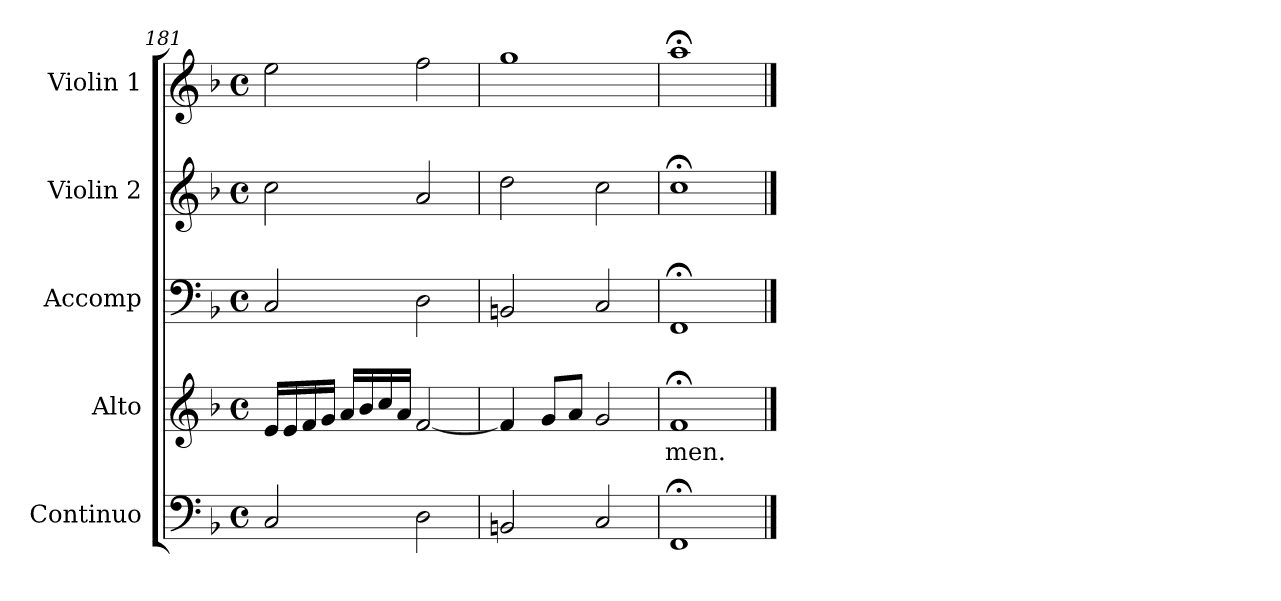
**kern	**kern	**text	**kern	**kern	**kern
*part5	*part4	*part4	*part3	*part2	*part1
*staff5	*staff4	*staff4	*staff3	*staff2	*staff1
*I"Continuo	*I"Alto	*	*I"Accomp	*I"Violin 2	*I"Violin 1
*I'Cont.	*I'Alto	*	*I'Ac.	*I'Vln. 2	*I'Vln. 1
*clefF4	*clefG2	*	*clefF4	*clefG2	*clefG2
*k[b-]	*k[b-]	*	*k[b-]	*k[b-]	*k[b-]
*F:	*F:	*	*F:	*F:	*F:
*M4/4	*M4/4	*	*M4/4	*M4/4	*M4/4
*met(c)	*met(c)	*	*met(c)	*met(c)	*met(c)
=181	=181	=181	=181	=181	=181
2Ci/	16ei/LL	.	2Ci/	2cci\	2eei\
.	16ei/	.	.	.	.
.	16fi/	.	.	.	.
.	16gi/JJ	.	.	.	.
.	16ai/LL	.	.	.	.
.	16b-i/	.	.	.	.
.	16cci/	.	.	.	.
.	16ai/JJ	.	.	.	.
2Di\	[2fi/	.	2Di\	2ai/	2ffi\
=182	=182	=182	=182	=182	=182
2BBni/	4fi/]	.	2BBni/	2ddi\	1ggi
.	8gi/L	.	.	.	.
.	8ai/J	.	.	.	.
2Ci/	2gi/	.	2Ci/	2cci\	.
=183	=183	=183	=183	=183	=183
!	!	!LO:LY:b:color=#000000	!	!	!
1FF;i	1f;i	-men.	1FF;i	1cc;i	1aa;i
==	==	==	==	==	==
*-	*-	*-	*-	*-	*-
